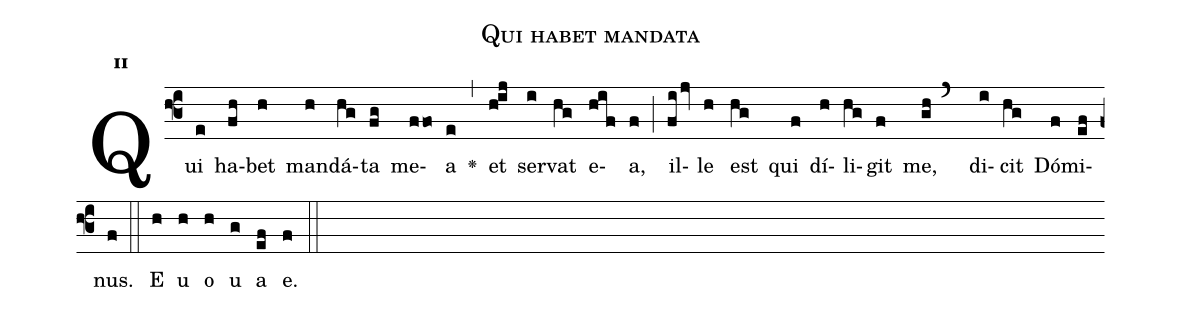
name:Qui habet mandata;
office-part:Antiphona;
mode:2;
%%
initial-style: 1;
name: Qui habet mandata
book: Antiphonae & Responsoria/Tomus II, p. 58;
occasion: Hebdomada III Quadragesimae Feria IV;
office-part: Vesperae Ant E;
user-notes: ;
commentary: ;
annotation: 2d;
centering-scheme: english;
fontsize: 12;
font: OFLSortsMillGoudy;
height: 11;
width: 4.5;
%%
(f3)Qui(e) ha(fh)bet(h) man(h)dá(hg)ta(fg) me(ffo)a(e) <v>\greheightstar</v>(,) et(hij) ser(i)vat(hg) e(hif)a,(f) (;) il(fijv)le(h) est(hg) qui(f) dí(h)li(hg)git(f) me,(gh`) di(i)cit(hg) Dó(f)mi(ef)nus.(f) (::)
E(h) u(h) o(h) u(g) a(ef) e.(f) (::)
